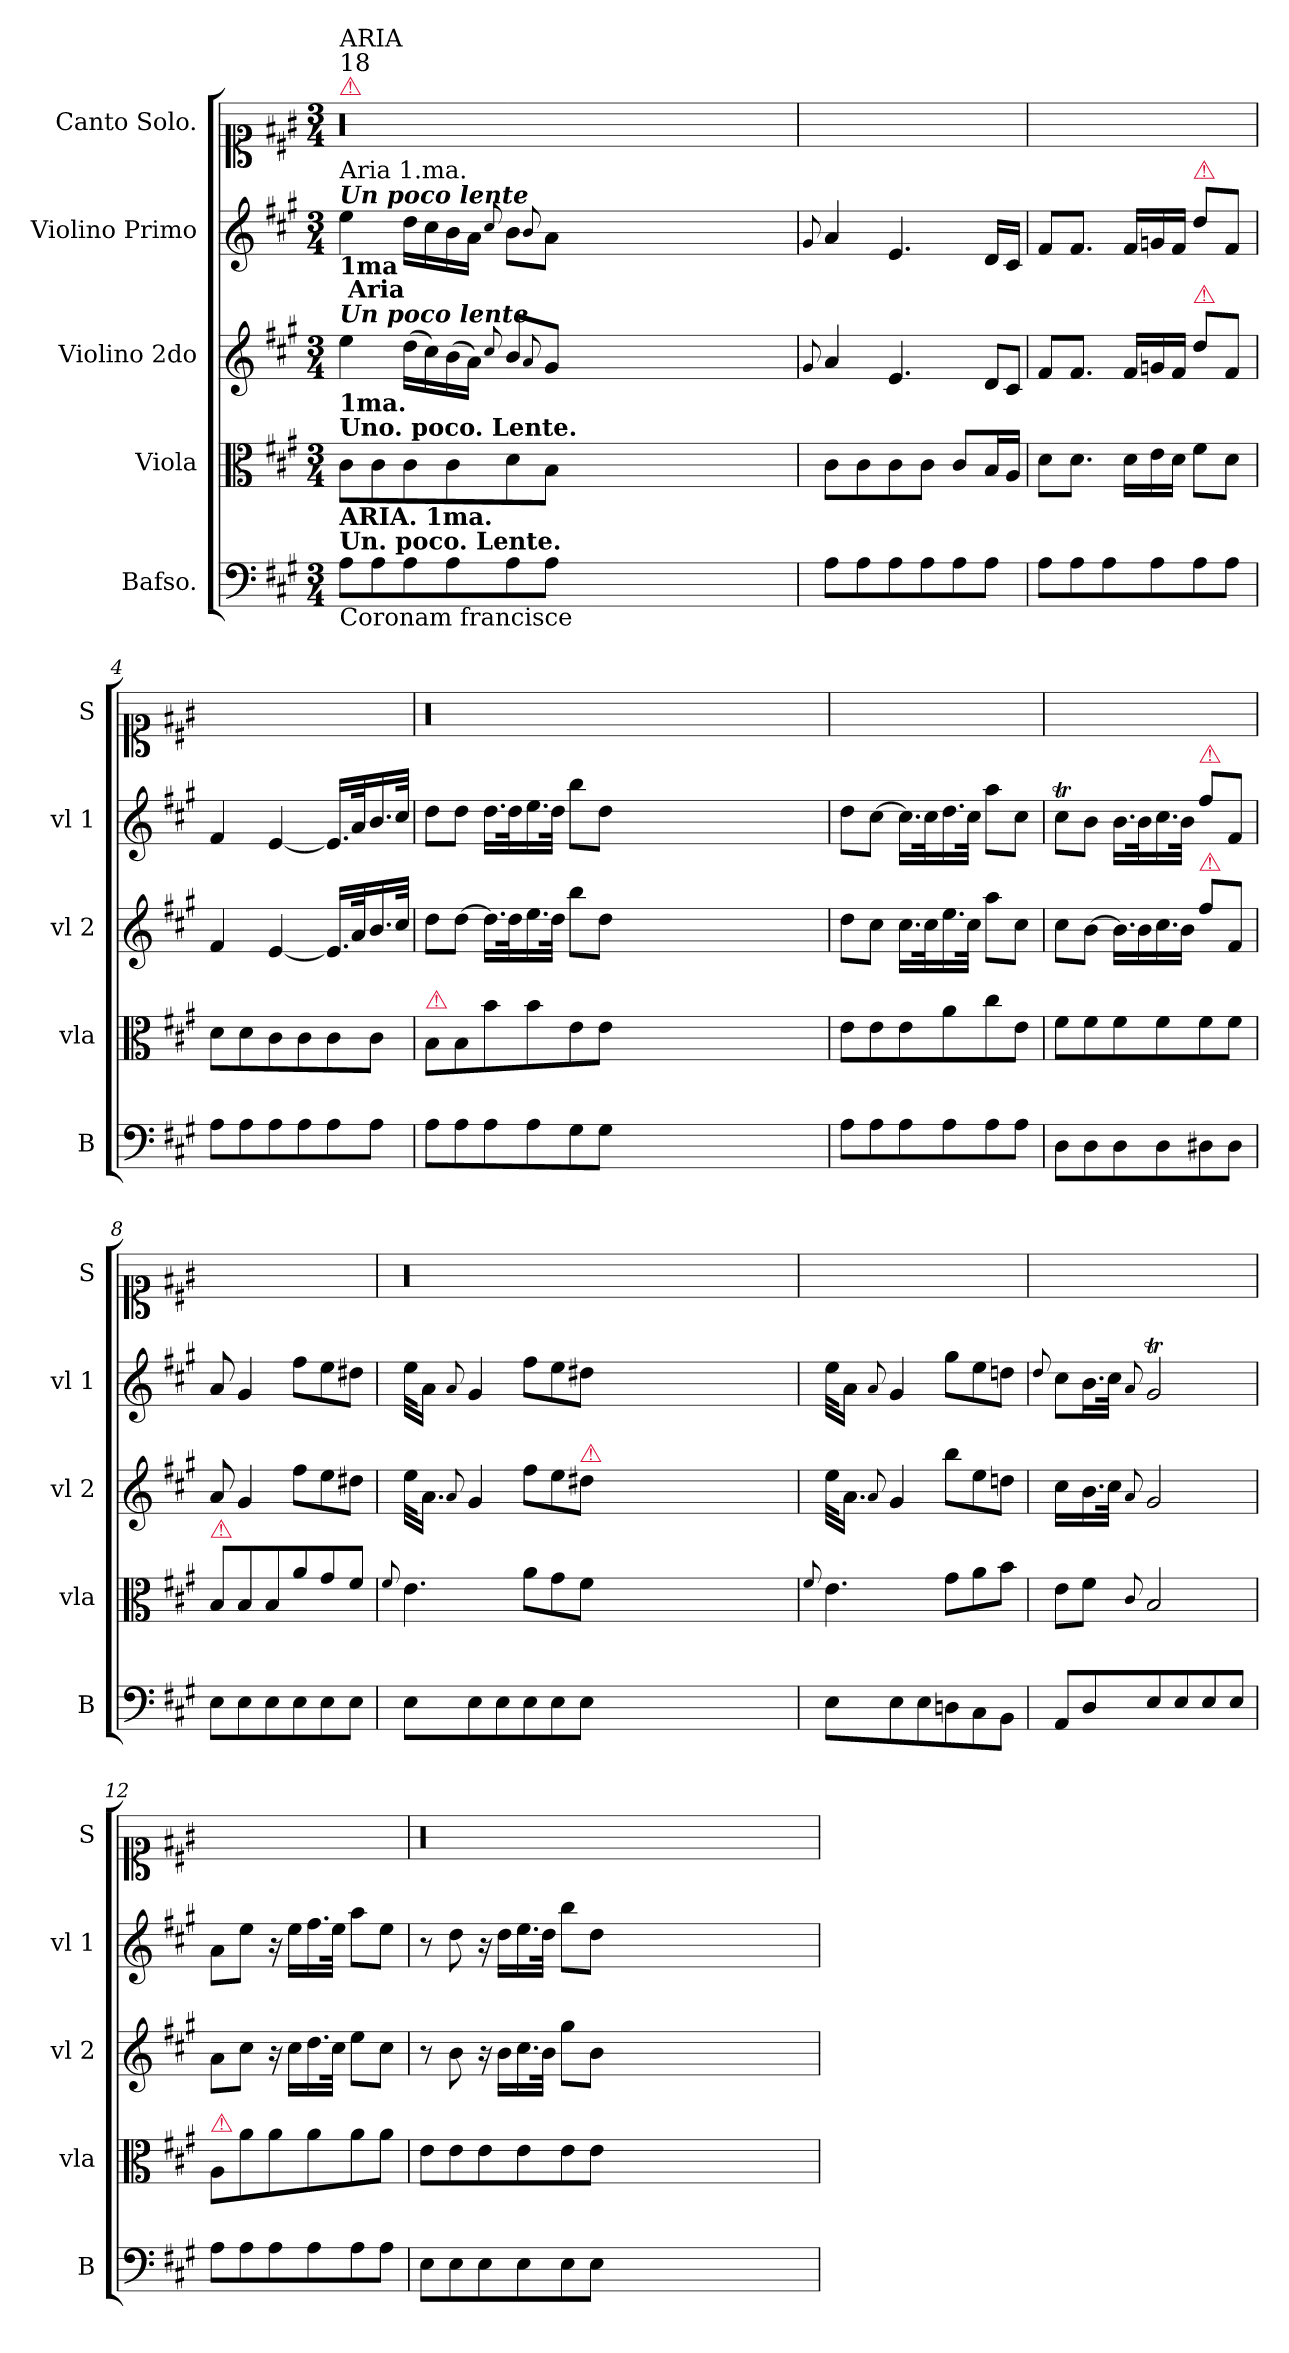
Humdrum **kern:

**kern	**kern	**kern	**kern	**kern
*part5	*part4	*part3	*part2	*part1
*staff5	*staff4	*staff3	*staff2	*staff1
*I"Bafso.	*I"Viola	*I"Violino 2do	*I"Violino Primo	*I"Canto Solo.
*I'B	*I'vla	*I'vl 2	*I'vl 1	*I'S
*clefF4	*clefC3	*clefG2	*clefG2	*clefC1
*k[f#c#g#]	*k[f#c#g#]	*k[f#c#g#]	*k[f#c#g#]	*k[f#c#g#]
*M3/4	*M3/4	*M3/4	*M3/4	*M3/4
=1	=1	=1	=1	=1
!	!	!	!	!LO:TX:a:color=crimson:t=⚠
!	!	!	!	!LO:TX:a:t=18
!	!	!	!	!LO:TX:a:t=ARIA
!	!	!	!LO:TX:a:Bi:t=Un poco lente	!
!	!	!	!LO:TX:a:t=Aria 1.ma.	!
!	!	!LO:TX:a:Bi:t=Un poco lente	!	!
!	!	!LO:TX:a:B:t=1ma\n Aria	!	!
!	!LO:TX:a:B:t=Uno. poco. Lente.	!	!	!
!	!LO:TX:a:B:t=1ma.	!	!	!
!LO:TX:b:t=Coronam francisce	!	!	!	!
!LO:TX:a:B:t=Un. poco. Lente.	!	!	!	!
!LO:TX:a:B:t=ARIA. 1ma.	!	!	!	!
!	!	!	!	!LO:N:vis=00
8A\L	8c#\L	4ee\	4ee\	0.r
8A\	8c#\	.	.	.
8A\	8c#\	(16dd\LL	16dd\LL	.
.	.	16cc#\)	16cc#\	.
8A\	8c#\	(16b\	16b\	.
.	.	16a\JJ)	16a\JJ	.
.	.	8qqcc#/	8qqcc#/	.
8A\	8d\	8b/L	8b\L	.
.	.	8qqa/	8qqb/	.
8A\J	8B\J	8g#/J	8a\J	.
0ryy	0ryy	0ryy	0ryy	.
4ryy	4ryy	4ryy	4ryy	.
=2	=2	=2	=2	=2
.	.	8qqg#/	8qqg#/	.
8A\L	8c#\L	4a/	4a/	2.ryy
8A\	8c#\	.	.	.
8A\	8c#\	4.e/	4.e/	.
8A\	8c#\J	.	.	.
8A\	8c#/L	.	.	.
!	!	!LO:N:vis=8	!	!
8A\J	16B/L	16d/L	16d/LL	.
!	!	!LO:N:vis=8	!	!
.	16A/JJ	16c#/J	16c#/JJ	.
=3	=3	=3	=3	=3
8A\L	8d\L	8f#/L	8f#/L	2.ryy
8A\	8.d\J	8.f#/J	8.f#/J	.
8A\	.	.	.	.
.	16d\LL	16f#/LL	16f#/LL	.
8A\	16e\	16gn/	16gn/	.
.	16d\JJ	16f#/JJ	16f#/JJ	.
!	!	!	!LO:TX:a:color=crimson:t=⚠	!
!	!	!LO:TX:a:color=crimson:t=⚠	!	!
8A\	8f#\L	8dd\L	8dd\L	.
8A\J	8d\J	8f#/J	8f#/J	.
=4	=4	=4	=4	=4
8A\L	8d\L	4f#/	4f#/	2.ryy
8A\	8d\	.	.	.
8A\	8c#\	[4e/	[4e/	.
8A\	8c#\	.	.	.
8A\	8c#\	16.e/LL]	16.e/LL]	.
.	.	32a/K	32a/K	.
8A\J	8c#\J	16.b/	16.b/	.
.	.	32cc#/JJk	32cc#/JJk	.
=5	=5	=5	=5	=5
!	!LO:TX:a:color=crimson:t=⚠	!	!	!
!	!	!	!	!LO:N:vis=00
8A\L	8B/L	8dd\L	8dd\L	0.r
8A\	8B/	[8dd\J	8dd\J	.
8A\	8b\	16.dd\LL]	16.dd\LL	.
.	.	32dd\K	32dd\K	.
8A\	8b\	16.ee\	16.ee\	.
.	.	32dd\JJk	32dd\JJk	.
8G#\	8e\	8bb\L	8bb\L	.
8G#\J	8e\J	8dd\J	8dd\J	.
0ryy	0ryy	0ryy	0ryy	.
4ryy	4ryy	4ryy	4ryy	.
=6	=6	=6	=6	=6
8A\L	8e\L	8dd\L	8dd\L	2.ryy
8A\	8e\	8cc#\J	[8cc#\J	.
8A\	8e\	16.cc#\LL	16.cc#\LL]	.
.	.	32cc#\K	32cc#\K	.
8A\	8a\	16.ee\	16.dd\	.
.	.	32cc#\JJk	32cc#\JJk	.
8A\	8cc#\	8aa\L	8aa\L	.
8A\J	8e\J	8cc#\J	8cc#\J	.
=7	=7	=7	=7	=7
8D\L	8f#\L	8cc#\L	8cc#t\L	2.ryy
8D\	8f#\	[8b\J	8b\J	.
8D\	8f#\	16.b\LL]	16.b\LL	.
!	!	!LO:N:vis=16	!	!
.	.	32b\	32b\K	.
8D\	8f#\	16.cc#\	16.cc#\	.
!	!	!LO:N:vis=16	!	!
.	.	32b\JJ	32b\JJk	.
!	!	!	!LO:TX:a:color=crimson:t=⚠	!
!	!	!LO:TX:a:color=crimson:t=⚠	!	!
8D#X\	8f#\	8ff#\L	8ff#\L	.
8D#\J	8f#\J	8f#/J	8f#/J	.
=8	=8	=8	=8	=8
!	!LO:TX:a:color=crimson:t=⚠	!	!	!
8E\L	8B/L	8a/	8a/	2.ryy
8E\	8B/	4g#/	4g#/	.
8E\	8B/	.	.	.
8E\	8a\	8ff#\L	8ff#\L	.
8E\	8g#\	8ee\	8ee\	.
8E\J	8f#\J	8dd#X\J	8dd#X\J	.
=9	=9	=9	=9	=9
.	8qqf#/	.	.	.
!	!	!	!	!LO:N:vis=00
8E\L	4.e\	32ee\KLL	32ee\KLL	0.r
!	!	!	!LO:N:vis=16	!
.	.	16.a\JJ	16.a\JJ	.
.	.	8qqa/	8qqa/	.
8E\	.	4g#/	4g#/	.
8E\	.	.	.	.
8E\	8a\L	8ff#\L	8ff#\L	.
8E\	8g#\	8ee\	8ee\	.
!	!	!LO:TX:a:color=crimson:t=⚠	!	!
8E\J	8f#\J	8dd#X\J	8dd#X\J	.
0ryy	0ryy	0ryy	0ryy	.
4ryy	4ryy	4ryy	4ryy	.
=10	=10	=10	=10	=10
.	8qqf#/	.	.	.
8E\L	4.e\	32ee\KLL	32ee\KLL	2.ryy
!	!	!	!LO:N:vis=16	!
.	.	16.a\JJ	16.a\JJ	.
.	.	8qqa/	8qqa/	.
8E\	.	4g#/	4g#/	.
8E\	.	.	.	.
8Dn\	8g#\L	8bb\L	8gg#\L	.
8C#\	8a\	8ee\	8ee\	.
8BB\J	8b\J	8ddn\J	8ddn\J	.
=11	=11	=11	=11	=11
.	.	.	8qqdd/	.
!	!	!LO:N:vis=16	!	!
8AA/L	8e\L	8cc#\LL	8cc#\L	2.ryy
8D/	8f#\J	16.b\	16.b\L	.
.	.	32cc#\JJk	32cc#\JJk	.
.	8qqc#/	8qqa/	8qqa/	.
8E/	2B/	2g#/	2g#t/	.
8E/	.	.	.	.
8E/	.	.	.	.
8E/J	.	.	.	.
=12	=12	=12	=12	=12
!	!LO:TX:a:color=crimson:t=⚠	!	!	!
8A\L	8A/L	8a\L	8a\L	2.ryy
8A\	8a\	8cc#\J	8ee\J	.
8A\	8a\	16r	16r	.
.	.	16cc#\LL	16ee\LL	.
8A\	8a\	16.dd\	16.ff#\	.
.	.	32cc#\JJk	32ee\JJk	.
8A\	8a\	8ee\L	8aa\L	.
8A\J	8a\J	8cc#\J	8ee\J	.
=13	=13	=13	=13	=13
!	!	!	!	!LO:N:vis=00
8E\L	8e\L	8r	8r	0.r
8E\	8e\	8b\	8dd\	.
8E\	8e\	16r	16r	.
.	.	16b\LL	16dd\LL	.
8E\	8e\	16.cc#\	16.ee\	.
.	.	32b\JJk	32dd\JJk	.
8E\	8e\	8gg#\L	8bb\L	.
8E\J	8e\J	8b\J	8dd\J	.
0ryy	0ryy	0ryy	0ryy	.
4ryy	4ryy	4ryy	4ryy	.
=	=	=	=	=
*-	*-	*-	*-	*-
